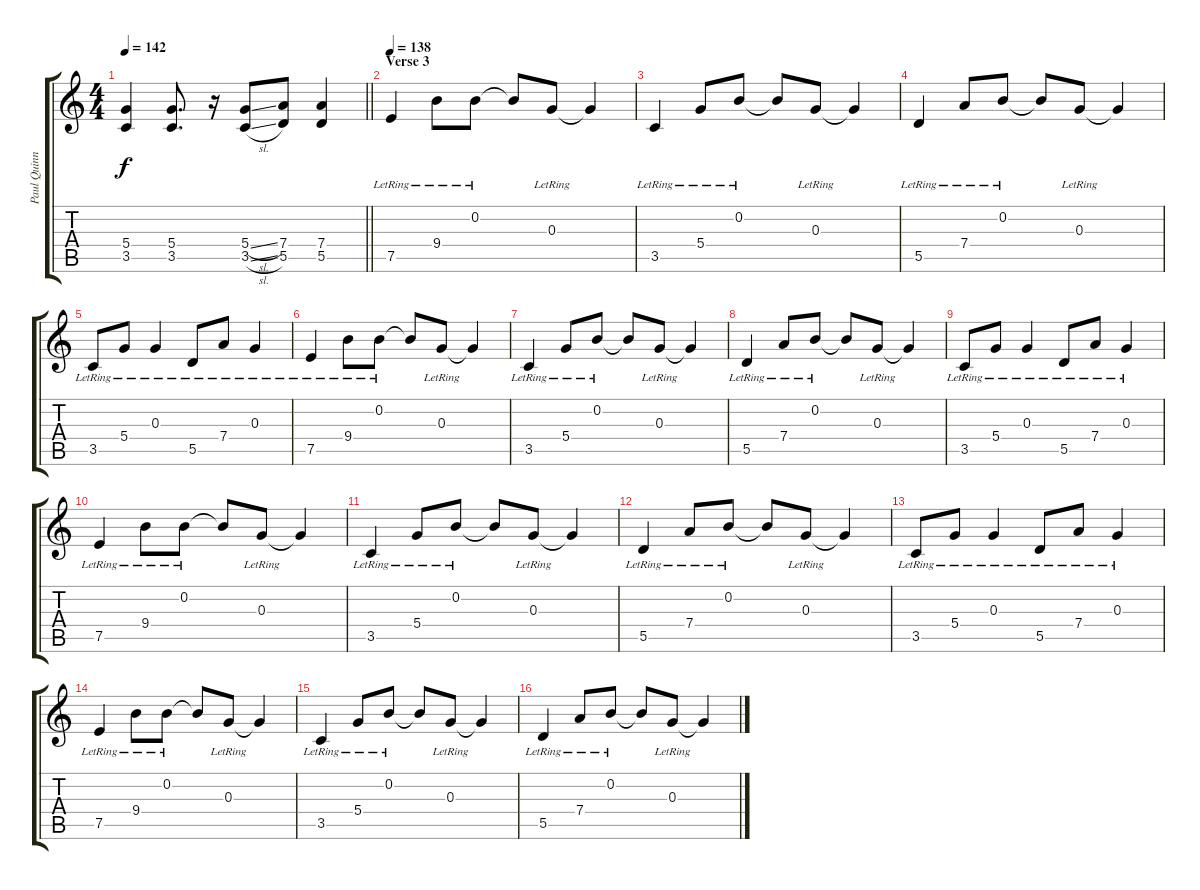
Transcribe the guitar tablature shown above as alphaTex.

\track ("Paul Quinn (Guitar)" "Paul Quinn") {instrument distortionguitar}
\staff {score tabs}
\tuning (E4 B3 G3 D3 A2 E2) {hide}
\ts (4 4)
\tempo 142
\clef g2
\barLineRight lightlight
\ks c
(5.4{t} 3.5{t}).4{dy f} (5.4 3.5).8{d} r.16 (5.4{sl} 3.5{sl}).8 (7.4 5.5).8 (7.4 5.5).4 |
\section ("" "Verse 3")
\tempo 138
7.5{lr}.4{instrument electricguitarclean} 9.4{lr}.8 0.2{lr}.8 0.2{t}.8 0.3{lr}.8 0.3{t}.4 |
3.5{lr}.4 5.4{lr}.8 0.2{lr}.8 0.2{t}.8 0.3{lr}.8 0.3{t}.4 |
5.5{lr}.4 7.4{lr}.8 0.2{lr}.8 0.2{t}.8 0.3{lr}.8 0.3{t}.4 |
3.5{lr}.8 5.4{lr}.8 0.3{lr}.4 5.5{lr}.8 7.4{lr}.8 0.3{lr}.4 |
7.5{lr}.4 9.4{lr}.8 0.2{lr}.8 0.2{t}.8 0.3{lr}.8 0.3{t}.4 |
3.5{lr}.4 5.4{lr}.8 0.2{lr}.8 0.2{t}.8 0.3{lr}.8 0.3{t}.4 |
5.5{lr}.4 7.4{lr}.8 0.2{lr}.8 0.2{t}.8 0.3{lr}.8 0.3{t}.4 |
3.5{lr}.8 5.4{lr}.8 0.3{lr}.4 5.5{lr}.8 7.4{lr}.8 0.3{lr}.4 |
7.5{lr}.4 9.4{lr}.8 0.2{lr}.8 0.2{t}.8 0.3{lr}.8 0.3{t}.4 |
3.5{lr}.4 5.4{lr}.8 0.2{lr}.8 0.2{t}.8 0.3{lr}.8 0.3{t}.4 |
5.5{lr}.4 7.4{lr}.8 0.2{lr}.8 0.2{t}.8 0.3{lr}.8 0.3{t}.4 |
3.5{lr}.8 5.4{lr}.8 0.3{lr}.4 5.5{lr}.8 7.4{lr}.8 0.3{lr}.4 |
7.5{lr}.4 9.4{lr}.8 0.2{lr}.8 0.2{t}.8 0.3{lr}.8 0.3{t}.4 |
3.5{lr}.4 5.4{lr}.8 0.2{lr}.8 0.2{t}.8 0.3{lr}.8 0.3{t}.4 |
5.5{lr}.4 7.4{lr}.8 0.2{lr}.8 0.2{t}.8 0.3{lr}.8 0.3{t}.4
